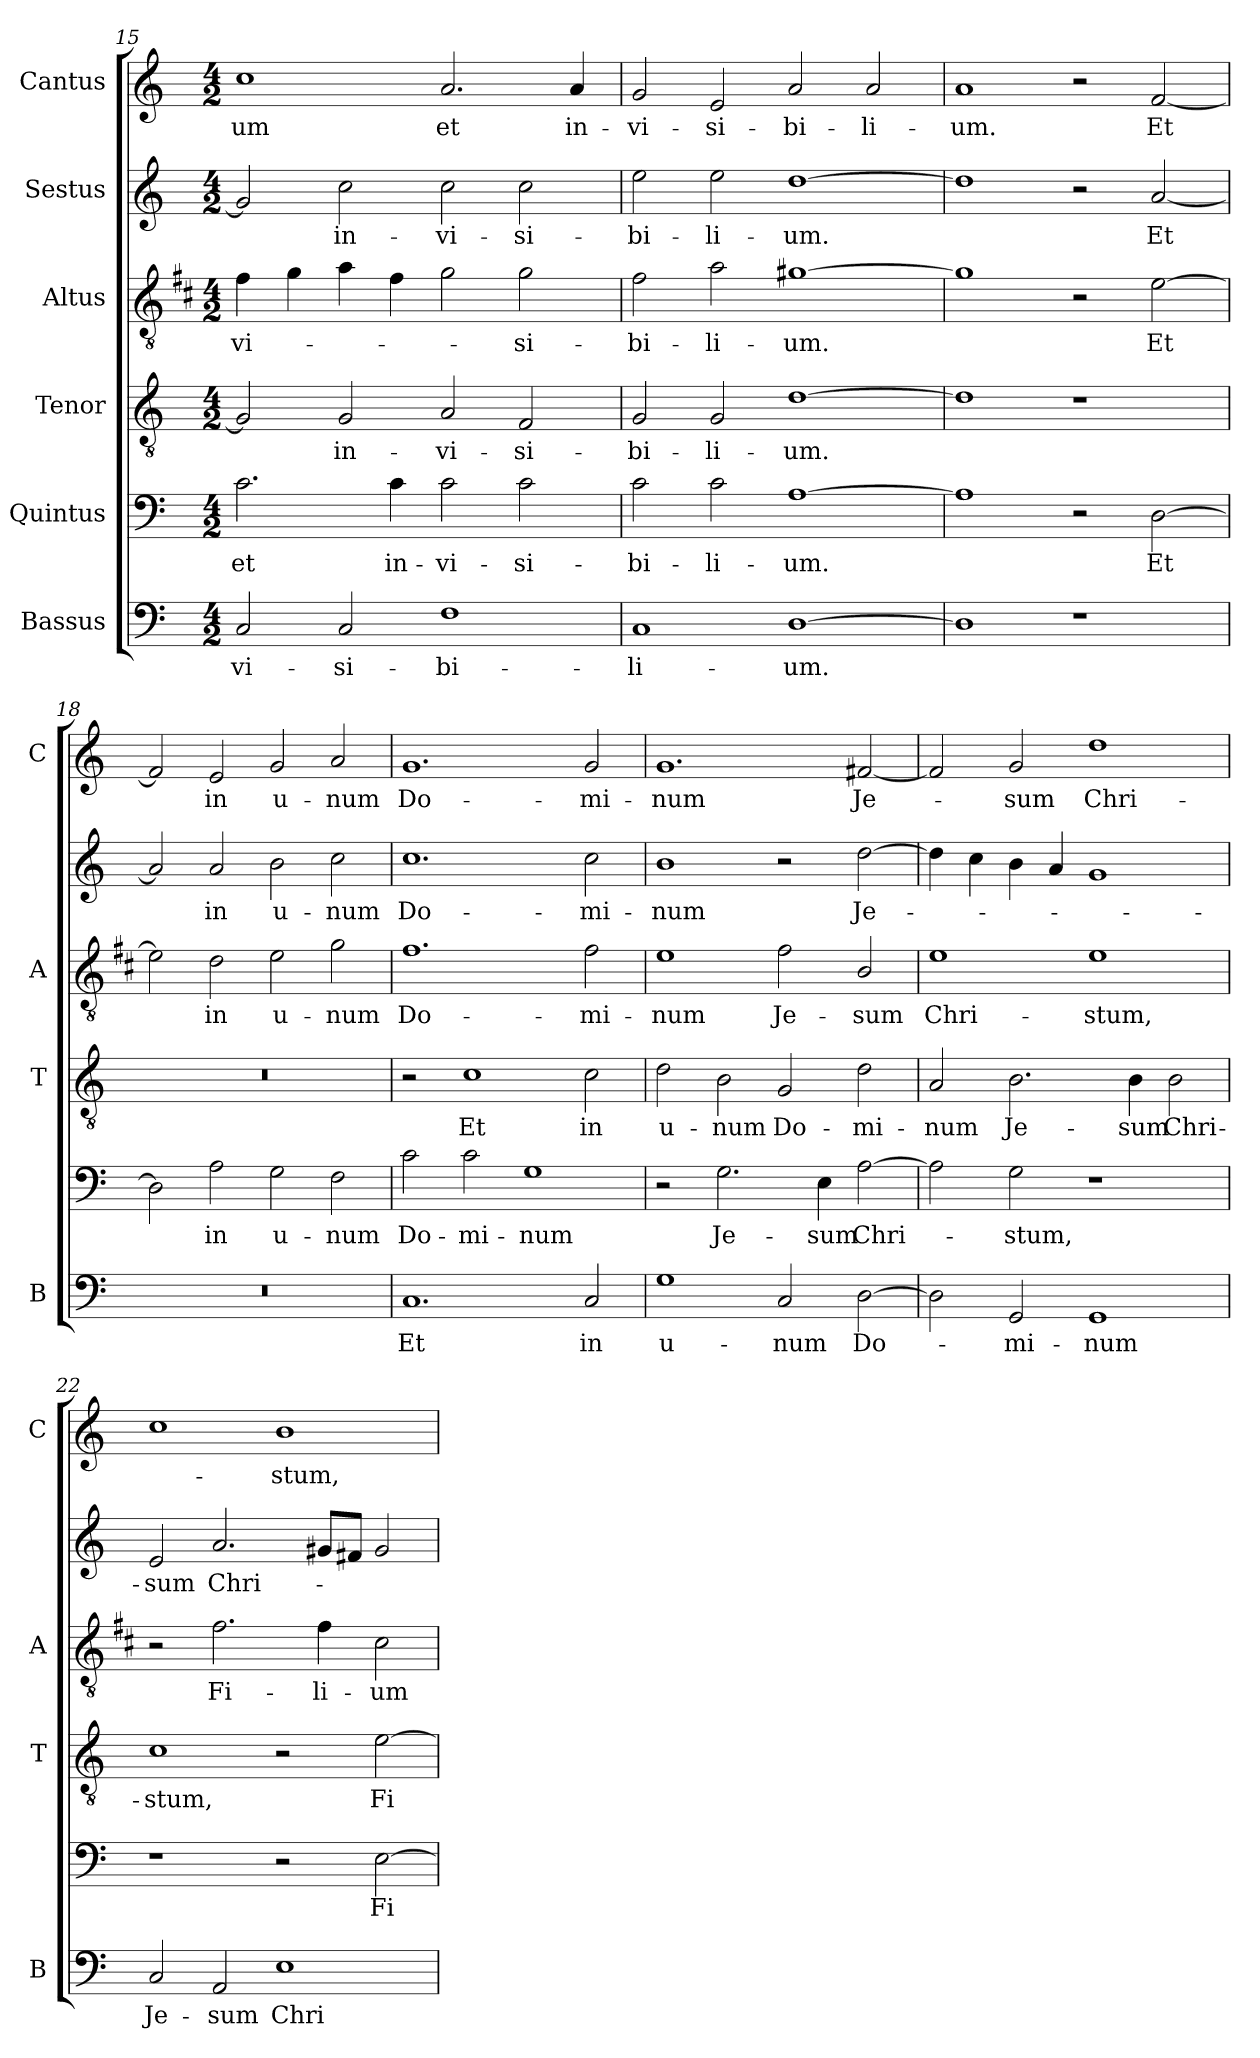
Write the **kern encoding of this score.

**kern	**text	**kern	**text	**kern	**text	**kern	**text	**kern	**text	**kern	**text
*part6	*part6	*part5	*part5	*part4	*part4	*part3	*part3	*part2	*part2	*part1	*part1
*staff6	*staff6	*staff5	*staff5	*staff4	*staff4	*staff3	*staff3	*staff2	*staff2	*staff1	*staff1
*I"Bassus	*	*I"Quintus	*	*I"Tenor	*	*I"Altus	*	*I"Sestus	*	*I"Cantus	*
*I'B	*	*	*	*I'T	*	*I'A	*	*	*	*I'C	*
*clefF4	*	*clefF4	*	*clefGv2	*	*clefGv2	*	*clefG2	*	*clefG2	*
*	*	*	*	*	*	*ITrd1c2	*	*	*	*	*
*k[]	*	*k[]	*	*k[]	*	*k[]	*	*k[]	*	*k[]	*
*C:	*	*C:	*	*C:	*	*C:	*	*C:	*	*C:	*
*M4/2	*	*M4/2	*	*M4/2	*	*M4/2	*	*M4/2	*	*M4/2	*
=15	=15	=15	=15	=15	=15	=15	=15	=15	=15	=15	=15
!	!LO:LY:b	!	!LO:LY:b	!	!	!	!LO:LY:b	!	!	!	!LO:LY:b
2C/	-vi-	2.c\	et	2G/]	.	4e\	-vi-	2g/]	.	1cc	-um
.	.	.	.	.	.	4f\	.	.	.	.	.
!	!LO:LY:b	!	!	!	!LO:LY:b	!	!	!	!LO:LY:b	!	!
2C/	-si-	.	.	2G/	in-	4g\	.	2cc\	in-	.	.
!	!	!	!LO:LY:b	!	!	!	!	!	!	!	!
.	.	4c\	in-	.	.	4e\	.	.	.	.	.
!	!LO:LY:b	!	!LO:LY:b	!	!LO:LY:b	!	!	!	!LO:LY:b	!	!LO:LY:b
1F	-bi-	2c\	-vi-	2A/	-vi-	2f\	.	2cc\	-vi-	2.a/	et
!	!	!	!LO:LY:b	!	!LO:LY:b	!	!LO:LY:b	!	!LO:LY:b	!	!
.	.	2c\	-si-	2F/	-si-	2f\	-si-	2cc\	-si-	.	.
!	!	!	!	!	!	!	!	!	!	!	!LO:LY:b
.	.	.	.	.	.	.	.	.	.	4a/	in-
=16	=16	=16	=16	=16	=16	=16	=16	=16	=16	=16	=16
!	!LO:LY:b	!	!LO:LY:b	!	!LO:LY:b	!	!LO:LY:b	!	!LO:LY:b	!	!LO:LY:b
1C	-li-	2c\	-bi-	2G/	-bi-	2e\	-bi-	2ee\	-bi-	2g/	-vi-
!	!	!	!LO:LY:b	!	!LO:LY:b	!	!LO:LY:b	!	!LO:LY:b	!	!LO:LY:b
.	.	2c\	-li-	2G/	-li-	2g\	-li-	2ee\	-li-	2e/	-si-
!	!LO:LY:b	!	!LO:LY:b	!	!LO:LY:b	!	!LO:LY:b	!	!LO:LY:b	!	!LO:LY:b
[1D	-um.	[1A	-um.	[1d	-um.	[1f#X	-um.	[1dd	-um.	2a/	-bi-
!	!	!	!	!	!	!	!	!	!	!	!LO:LY:b
.	.	.	.	.	.	.	.	.	.	2a/	-li-
=17	=17	=17	=17	=17	=17	=17	=17	=17	=17	=17	=17
!	!	!	!	!	!	!	!	!	!	!	!LO:LY:b
1D]	.	1A]	.	1d]	.	1f#]	.	1dd]	.	1a	-um.
1r	.	2r	.	1r	.	2r	.	2r	.	2r	.
!	!	!	!LO:LY:b	!	!	!	!LO:LY:b	!	!LO:LY:b	!	!LO:LY:b
.	.	[2D\	Et	.	.	[2d\	Et	[2a/	Et	[2f/	Et
!!LO:LB:g=z
=18	=18	=18	=18	=18	=18	=18	=18	=18	=18	=18	=18
0r	.	2D\]	.	0r	.	2d\]	.	2a/]	.	2f/]	.
!	!	!	!LO:LY:b	!	!	!	!LO:LY:b	!	!LO:LY:b	!	!LO:LY:b
.	.	2A\	in	.	.	2c\	in	2a/	in	2e/	in
!	!	!	!LO:LY:b	!	!	!	!LO:LY:b	!	!LO:LY:b	!	!LO:LY:b
.	.	2G\	u-	.	.	2d\	u-	2b\	u-	2g/	u-
!	!	!	!LO:LY:b	!	!	!	!LO:LY:b	!	!LO:LY:b	!	!LO:LY:b
.	.	2F\	-num	.	.	2f\	-num	2cc\	-num	2a/	-num
=19	=19	=19	=19	=19	=19	=19	=19	=19	=19	=19	=19
!	!LO:LY:b	!	!LO:LY:b	!	!	!	!LO:LY:b	!	!LO:LY:b	!	!LO:LY:b
1.C	Et	2c\	Do-	2r	.	1.e	Do-	1.cc	Do-	1.g	Do-
!	!	!	!LO:LY:b	!	!LO:LY:b	!	!	!	!	!	!
.	.	2c\	-mi-	1c	Et	.	.	.	.	.	.
!	!	!	!LO:LY:b	!	!	!	!	!	!	!	!
.	.	1G	-num	.	.	.	.	.	.	.	.
!	!LO:LY:b	!	!	!	!LO:LY:b	!	!LO:LY:b	!	!LO:LY:b	!	!LO:LY:b
2C/	in	.	.	2c\	in	2e\	-mi-	2cc\	-mi-	2g/	-mi-
=20	=20	=20	=20	=20	=20	=20	=20	=20	=20	=20	=20
!	!LO:LY:b	!	!	!	!LO:LY:b	!	!LO:LY:b	!	!LO:LY:b	!	!LO:LY:b
1G	u-	2r	.	2d\	u-	1d	-num	1b	-num	1.g	-num
!	!	!	!LO:LY:b	!	!LO:LY:b	!	!	!	!	!	!
.	.	2.G\	Je-	2B\	-num	.	.	.	.	.	.
!	!LO:LY:b	!	!	!	!LO:LY:b	!	!LO:LY:b	!	!	!	!
2C/	-num	.	.	2G/	Do-	2e\	Je-	2r	.	.	.
!	!	!	!LO:LY:b	!	!	!	!	!	!	!	!
.	.	4E\	-sum	.	.	.	.	.	.	.	.
!	!LO:LY:b	!	!LO:LY:b	!	!LO:LY:b	!	!LO:LY:b	!	!LO:LY:b	!	!LO:LY:b
[2D\	Do-	[2A\	Chri-	2d\	-mi-	2A/	-sum	[2dd\	Je-	[2f#X/	Je-
=21	=21	=21	=21	=21	=21	=21	=21	=21	=21	=21	=21
!	!	!	!	!	!LO:LY:b	!	!LO:LY:b	!	!	!	!
2D\]	.	2A\]	.	2A/	-num	1d	Chri-	4dd\]	.	2f#/]	.
.	.	.	.	.	.	.	.	4cc\	.	.	.
!	!LO:LY:b	!	!LO:LY:b	!	!LO:LY:b	!	!	!	!	!	!LO:LY:b
2GG/	-mi-	2G\	-stum,	2.B\	Je-	.	.	4b\	.	2g/	-sum
.	.	.	.	.	.	.	.	4a/	.	.	.
!	!LO:LY:b	!	!	!	!	!	!LO:LY:b	!	!	!	!LO:LY:b
1GG	-num	1r	.	.	.	1d	-stum,	1g	.	1dd	Chri-
!	!	!	!	!	!LO:LY:b	!	!	!	!	!	!
.	.	.	.	4B\	-sum	.	.	.	.	.	.
!	!	!	!	!	!LO:LY:b	!	!	!	!	!	!
.	.	.	.	2B\	Chri-	.	.	.	.	.	.
=22	=22	=22	=22	=22	=22	=22	=22	=22	=22	=22	=22
!	!LO:LY:b	!	!	!	!LO:LY:b	!	!	!	!LO:LY:b	!	!
2C/	Je-	1r	.	1c	-stum,	2r	.	2e/	-sum	1cc	.
!	!LO:LY:b	!	!	!	!	!	!LO:LY:b	!	!LO:LY:b	!	!
2AA/	-sum	.	.	.	.	2.e\	Fi-	2.a/	Chri-	.	.
!	!LO:LY:b	!	!	!	!	!	!	!	!	!	!LO:LY:b
1E	Chri-	2r	.	2r	.	.	.	.	.	1b	-stum,
!	!	!	!	!	!	!	!LO:LY:b	!	!	!	!
.	.	.	.	.	.	4e\	-li-	8g#X/L	.	.	.
.	.	.	.	.	.	.	.	8f#X/J	.	.	.
!	!	!	!LO:LY:b	!	!LO:LY:b	!	!LO:LY:b	!	!	!	!
.	.	[2E\	Fi-	[2e\	Fi-	2B\	-um	2g#/	.	.	.
=	=	=	=	=	=	=	=	=	=	=	=
*-	*-	*-	*-	*-	*-	*-	*-	*-	*-	*-	*-
